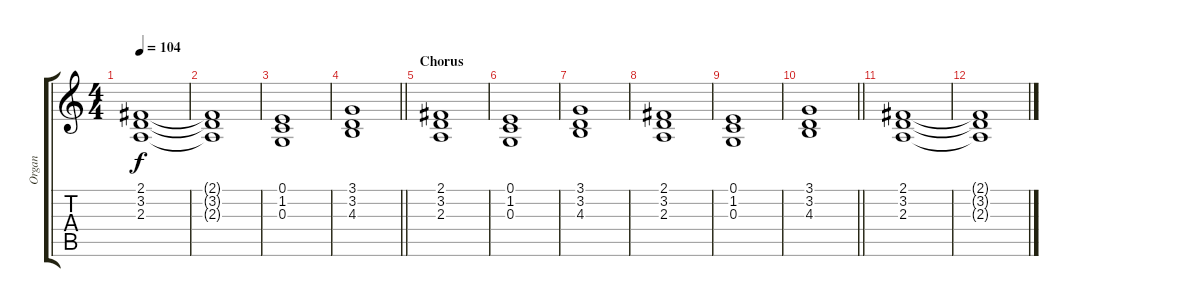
\track ("Organ" "Organ") {instrument percussiveorgan}
\staff {score tabs}
\tuning (E4 B3 G3 D3 A2 E2) {hide}
\ts (4 4)
\tempo 104
\clef g2
\ks c
(2.1 3.2 2.3).1{dy f} |
(2.1{t} 3.2{t} 2.3{t}).1 |
(0.1 1.2 0.3).1 |
\barLineRight lightlight
(3.1 3.2 4.3).1 |
\section ("" "Chorus")
(2.1 3.2 2.3).1 |
(0.1 1.2 0.3).1 |
(3.1 3.2 4.3).1 |
(2.1 3.2 2.3).1 |
(0.1 1.2 0.3).1 |
\barLineRight lightlight
(3.1 3.2 4.3).1 |
(2.1 3.2 2.3).1 |
(2.1{t} 3.2{t} 2.3{t}).1
